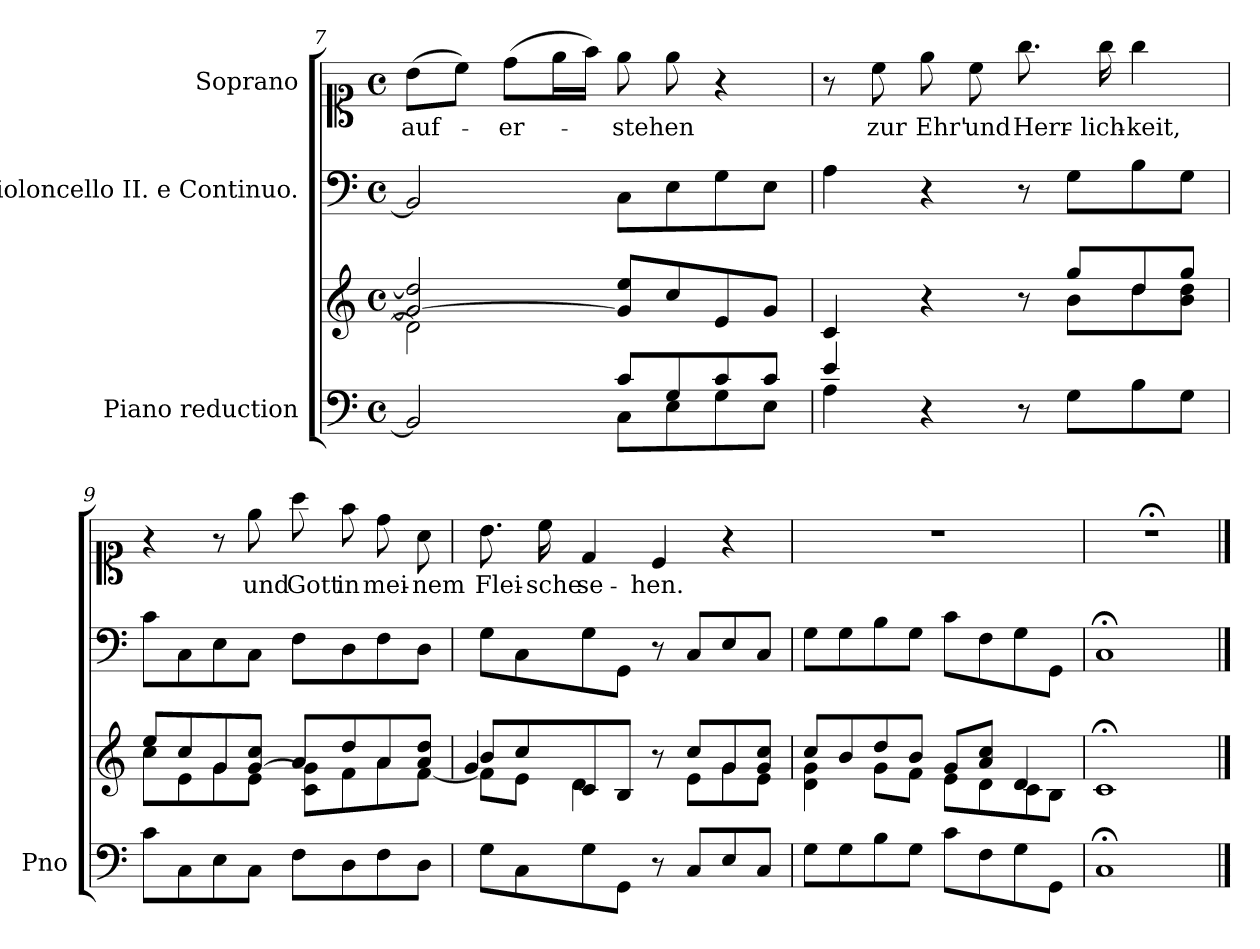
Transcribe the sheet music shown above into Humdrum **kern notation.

**kern	**kern	**kern	**kern	**text
*part3	*part3	*part2	*part1	*part1
*staff4	*staff3	*staff2	*staff1	*staff1
*I"Piano reduction	*	*I"Violoncello II.  e Continuo.	*I"Soprano	*
*I'Pno	*	*	*	*
*clefF4	*clefG2	*clefF4	*clefC1	*
*k[]	*k[]	*k[]	*k[]	*
*M4/4	*M4/4	*M4/4	*M4/4	*
*met(c)	*met(c)	*met(c)	*met(c)	*
=7	=7	=7	=7	=7
*^	*^	*	*	*
!	!	!	!	!	!	!LO:LY:b
2ryy	2BB/]	2g/_ 2dd/]	2d\]	2BB/]	(>8b\L	auf-
.	.	.	.	.	8cc\J)	.
!	!	!	!	!	!	!LO:LY:b
.	.	.	.	.	(>8dd\L	-er-
.	.	.	.	.	16ee\L	.
.	.	.	.	.	16ff\JJ)	.
!	!	!	!	!	!	!LO:LY:b
8c/L	8C\L	8g/] 8ee/L	2ryy	8C\L	8ee\	-stehen
8G/	8E\	8cc/	.	8E\	8ee\	.
8c/	8G\	8e/	.	8G\	4r	.
8c/J	8E\J	8g/J	.	8E\J	.	.
!!LO:LB:g=z
=8	=8	=8	=8	=8	=8	=8
4e/	4A\	4c/	4ryy	4A\	8r	.
!	!	!	!	!	!	!LO:LY:b
.	.	.	.	.	8cc\	zur
!	!	!	!	!	!	!LO:LY:b
2.ryy	4r	4r	4ryy	4r	8ee\	Ehr'
!	!	!	!	!	!	!LO:LY:b
.	.	.	.	.	8cc\	und
!	!	!	!	!	!	!LO:LY:b
.	8r	8r	8ryy	8r	8.gg\	Herr-
.	8G\L	8gg/L	8b\L	8G\L	.	.
!	!	!	!	!	!	!LO:LY:b
.	.	.	.	.	16gg\	-lich-
!	!	!	!	!	!	!LO:LY:b
.	8B\	8dd/	8dd\	8B\	4gg\	-keit,
.	8G\J	8gg/J	8b\ 8dd\J	8G\J	.	.
*v	*v	*	*	*	*	*
=9	=9	=9	=9	=9	=9
8c\L	8ee/L	8cc\L	8c\L	4r	.
8C\	8cc/	8e\	8C\	.	.
8E\	8g/	8g\	8E\	8r	.
!	!	!	!	!	!LO:LY:b
8C\J	[8g/ 8cc/J	8e\J	8C\J	8ee\	und
!	!	!	!	!	!LO:LY:b
8F\L	8a/L	8c\ 8g\]L	8F\L	8aa\	Gott
!	!	!	!	!	!LO:LY:b
8D\	8dd/	8f\	8D\	8ff\	in
!	!	!	!	!	!LO:LY:b
8F\	8a/	8a\	8F\	8dd\	mei-
!	!	!	!	!	!LO:LY:b
8D\J	8a/ 8dd/J	[8f\J	8D\J	8a\	-nem
=10	=10	=10	=10	=10	=10
*	*	*^	*	*	*
!	!	!	!	!	!	!LO:LY:b
8G\L	8b/L	8f\L]	4g/	8G\L	8.b\	Flei-
8C\	8cc/	8e\J	.	8C\	.	.
!	!	!	!	!	!	!LO:LY:b
.	.	.	.	.	16cc\	-sche
!	!	!	!	!	!	!LO:LY:b
8G\	8c/	4d\	4ryy	8G\	4d/	se-
8GG\J	8B/J	.	.	8GG\J	.	.
!	!	!	!	!	!	!LO:LY:b
8r	8r	8ryy	2ryy	8r	4c/	-hen.
8C/L	8cc/L	8e\L	.	8C/L	.	.
8E/	8g/	8g\	.	8E/	4r	.
8C/J	8g/ 8cc/J	8e\J	.	8C/J	.	.
*	*	*v	*v	*	*	*
=11	=11	=11	=11	=11	=11
8G\L	8cc/L	4d\ 4g\	8G\L	1r	.
8G\	8b/	.	8G\	.	.
8B\	8dd/	8g\L	8B\	.	.
8G\J	8b/J	8f\J	8G\J	.	.
8c\L	8g/L	8e\L	8c\L	.	.
8F\	8a/ 8cc/J	8d\	8F\	.	.
8G\	4d/	8c\	8G\	.	.
8GG\J	.	8B\J	8GG\J	.	.
*	*v	*v	*	*	*
=12	=12	=12	=12	=12
1C;	1c;<	1C;<	1r;<	.
==	==	==	==	==
*-	*-	*-	*-	*-
